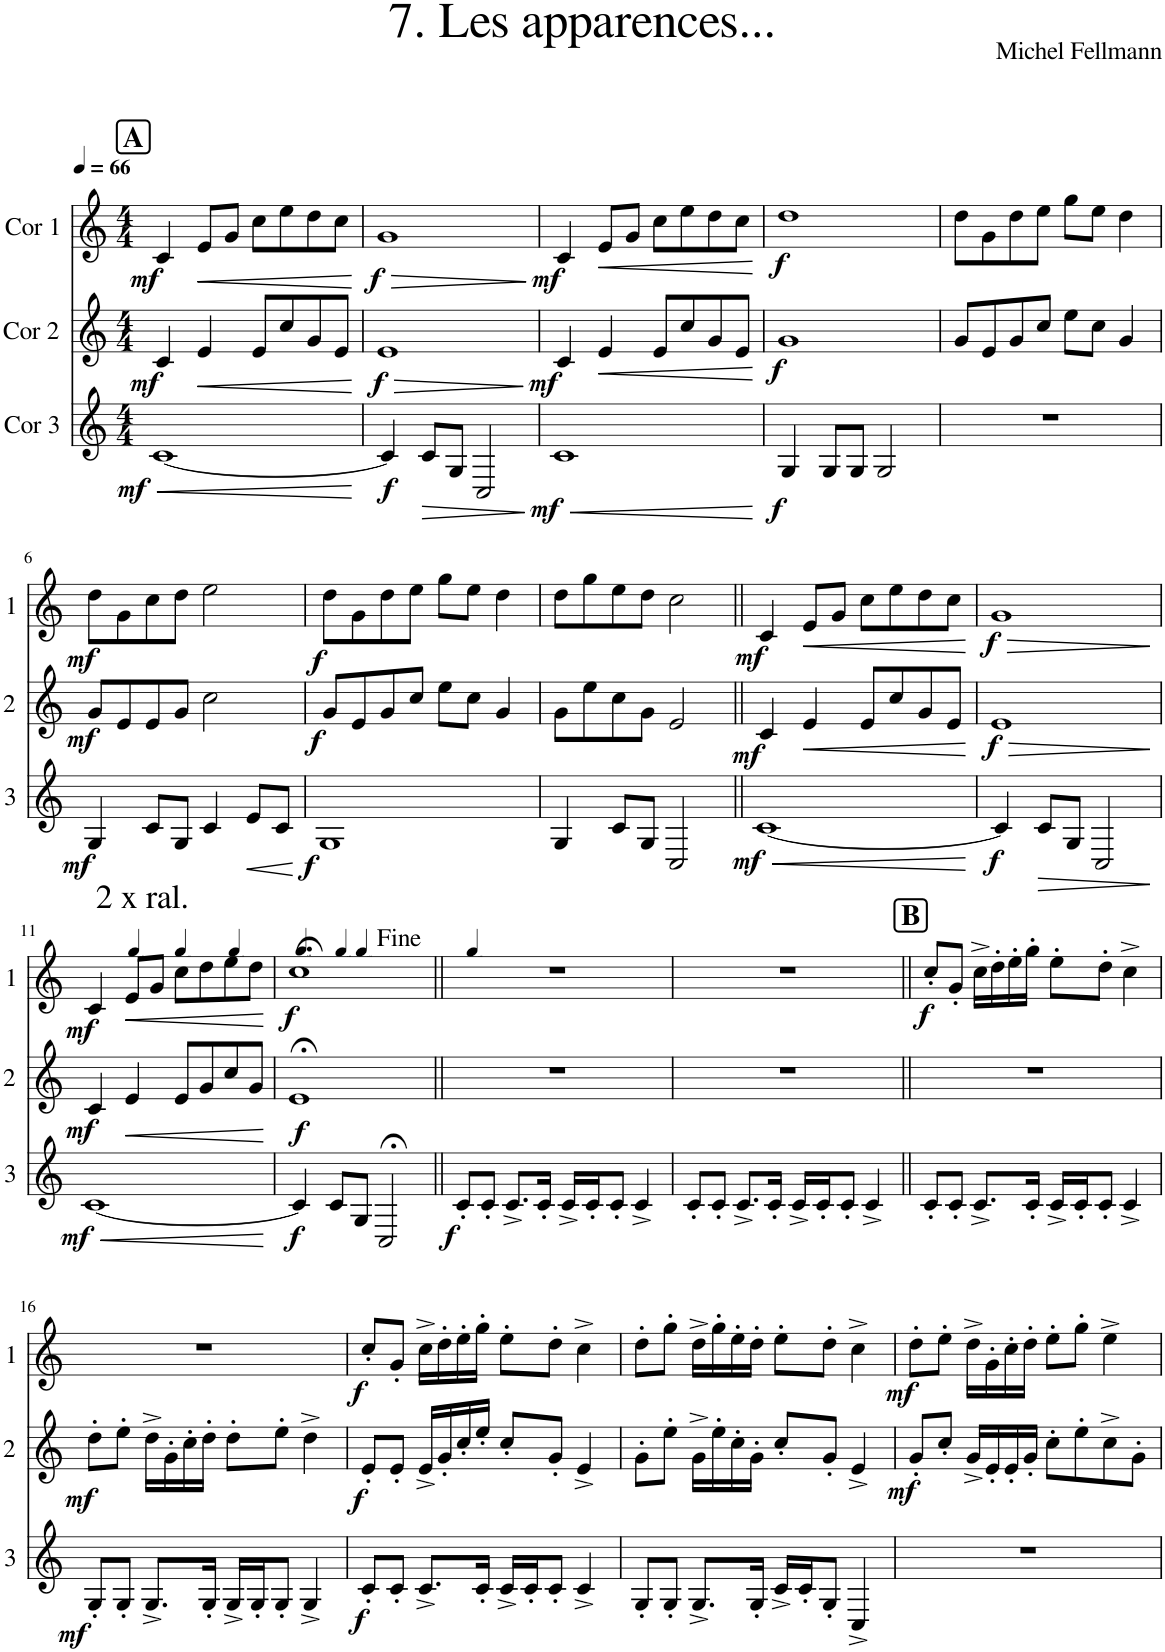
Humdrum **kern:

**kern	**dynam	**kern	**dynam	**kern	**dynam
*part3	*part3	*part2	*part2	*part1	*part1
*staff3	*staff3	*staff2	*staff2	*staff1	*staff1
*I"Cor 3	*	*I"Cor 2	*	*I"Cor 1	*
*clefG2	*	*clefG2	*	*clefG2	*
*Trd4c7	*	*Trd4c7	*	*Trd4c7	*
*k[]	*	*k[]	*	*k[]	*
*M4/4	*	*M4/4	*	*M4/4	*
*MM66	*	*MM66	*	*MM66	*
!!LO:REH:place=s1:a:B:cj:fs=14:t=A
=1	=1	=1	=1	=1	=1
!	!LO:HP:b	!	!	!	!
!	!LO:DY:n=1:b	!	!LO:DY:b	!	!LO:DY:b
[1c	< mf	4c/	mf	4c/	mf
!	!	!	!LO:HP:b	!	!LO:HP:b
.	.	4e/	<	8e/L	<
.	.	.	.	8g/J	.
.	.	8e/L	.	8cc\L	.
.	.	8cc/	.	8ee\	.
.	.	8g/	.	8dd\	.
.	.	8e/J	.	8cc\J	.
.	[	.	[	.	[
=2	=2	=2	=2	=2	=2
!	!LO:DY:b	!	!LO:HP:b	!	!LO:HP:b
!	!	!	!LO:DY:n=1:b	!	!LO:DY:n=1:b
4c/]	f	1e	> f	1g	> f
!	!LO:HP:b	!	!	!	!
8c/L	>	.	.	.	.
8G/J	.	.	.	.	.
2C/	.	.	.	.	.
.	]	.	]	.	]
=3	=3	=3	=3	=3	=3
!	!LO:HP:b	!	!	!	!
!	!LO:DY:n=1:b	!	!LO:DY:b	!	!LO:DY:b
1c	< mf	4c/	mf	4c/	mf
!	!	!	!LO:HP:b	!	!LO:HP:b
.	.	4e/	<	8e/L	<
.	.	.	.	8g/J	.
.	.	8e/L	.	8cc\L	.
.	.	8cc/	.	8ee\	.
.	.	8g/	.	8dd\	.
.	.	8e/J	.	8cc\J	.
.	[	.	[	.	[
=4	=4	=4	=4	=4	=4
!	!LO:DY:b	!	!LO:DY:b	!	!LO:DY:b
4G/	f	1g	f	1dd	f
8G/L	.	.	.	.	.
8G/J	.	.	.	.	.
2G/	.	.	.	.	.
=5	=5	=5	=5	=5	=5
1r	.	8g/L	.	8dd\L	.
.	.	8e/	.	8g\	.
.	.	8g/	.	8dd\	.
.	.	8cc/J	.	8ee\J	.
.	.	8ee\L	.	8gg\L	.
.	.	8cc\J	.	8ee\J	.
.	.	4g/	.	4dd\	.
!!LO:LB:g=z
=6	=6	=6	=6	=6	=6
!	!LO:DY:b	!	!LO:DY:b	!	!LO:DY:b
4G/	mf	8g/L	mf	8dd\L	mf
.	.	8e/	.	8g\	.
8c/L	.	8e/	.	8cc\	.
8G/J	.	8g/J	.	8dd\J	.
4c/	.	2cc\	.	2ee\	.
!	!LO:HP:b	!	!	!	!
8e/L	<	.	.	.	.
8c/J	.	.	.	.	.
.	[	.	.	.	.
=7	=7	=7	=7	=7	=7
!	!LO:DY:b	!	!LO:DY:b	!	!LO:DY:b
1G	f	8g/L	f	8dd\L	f
.	.	8e/	.	8g\	.
.	.	8g/	.	8dd\	.
.	.	8cc/J	.	8ee\J	.
.	.	8ee\L	.	8gg\L	.
.	.	8cc\J	.	8ee\J	.
.	.	4g/	.	4dd\	.
=8	=8	=8	=8	=8	=8
4G/	.	8g\L	.	8dd\L	.
.	.	8ee\	.	8gg\	.
8c/L	.	8cc\	.	8ee\	.
8G/J	.	8g\J	.	8dd\J	.
2C/	.	2e/	.	2cc\	.
=9||	=9||	=9||	=9||	=9||	=9||
!	!LO:HP:b	!	!	!	!
!	!LO:DY:n=1:b	!	!LO:DY:b	!	!LO:DY:b
[1c	< mf	4c/	mf	4c/	mf
!	!	!	!LO:HP:b	!	!LO:HP:b
.	.	4e/	<	8e/L	<
.	.	.	.	8g/J	.
.	.	8e/L	.	8cc\L	.
.	.	8cc/	.	8ee\	.
.	.	8g/	.	8dd\	.
.	.	8e/J	.	8cc\J	.
.	[	.	[	.	[
=10	=10	=10	=10	=10	=10
!	!LO:DY:b	!	!LO:HP:b	!	!LO:HP:b
!	!	!	!LO:DY:n=1:b	!	!LO:DY:n=1:b
4c/]	f	1e	> f	1g	> f
!	!LO:HP:b	!	!	!	!
8c/L	>	.	.	.	.
8G/J	.	.	.	.	.
2C/	.	.	.	.	.
.	]	.	]	.	]
!!LO:LB:g=z
=11	=11	=11	=11	=11	=11
!	!	!	!	!LO:TX:a:t=2 x ral.	!
!	!LO:HP:b	!	!	!	!
!	!LO:DY:n=1:b	!	!LO:DY:b	!	!LO:DY:b
[1c	< mf	4c/	mf	4c/	mf
*	*	*	*	*MM58	*
!	!	!	!LO:HP:b	!	!LO:HP:b
.	.	4e/	<	8e/L	<
.	.	.	.	8g/J	.
*	*	*	*	*MM55	*
.	.	8e/L	.	8cc\L	.
.	.	8g/	.	8dd\	.
*	*	*	*	*MM51	*
.	.	8cc/	.	8ee\	.
.	.	8g/J	.	8dd\J	.
.	[	.	[	.	[
=12	=12	=12	=12	=12	=12
*	*	*	*	*MM48	*
!	!LO:DY:b	!	!LO:DY:b	!	!LO:DY:b
*	*	*	*	*^	*
*	*	*	*	*	*^	*
4c/]	f	1e;<	f	1cc;<	4ryy	4.ryy	f
*	*	*	*	*MM42	*	*	*
8c/L	.	.	.	.	2.ryy	.	.
*	*	*	*	*MM34	*	*	*
8G/J	.	.	.	.	.	2ryy	.
2C;</	.	.	.	.	.	.	.
.	.	.	.	.	.	8ryy	.
*	*	*	*	*v	*v	*v	*
=13||	=13||	=13||	=13||	=13||	=13||
*	*	*	*	*MM60	*
*	*	*	*	*^	*
*	*	*	*	*	*^	*
!	!LO:DY:b	!	!	!	!	!	!
*	*	*	*	*v	*v	*v	*
8c'/L	f	1r	.	1r	.
8c'/J	.	.	.	.	.
8.c^/L	.	.	.	.	.
16c'/Jk	.	.	.	.	.
16c^/LL	.	.	.	.	.
16c'/J	.	.	.	.	.
8c'/J	.	.	.	.	.
4c^/	.	.	.	.	.
=14	=14	=14	=14	=14	=14
8c'/L	.	1r	.	1r	.
8c'/J	.	.	.	.	.
8.c^/L	.	.	.	.	.
16c'/Jk	.	.	.	.	.
16c^/LL	.	.	.	.	.
16c'/J	.	.	.	.	.
8c'/J	.	.	.	.	.
4c^/	.	.	.	.	.
!!LO:REH:place=s1:a:B:cj:fs=14:t=B
=15||	=15||	=15||	=15||	=15||	=15||
!	!	!	!	!	!LO:DY:b
8c'/L	.	1r	.	8cc'/L	f
8c'/J	.	.	.	8g'/J	.
8.c^/L	.	.	.	16cc^\LL	.
.	.	.	.	16dd'\	.
.	.	.	.	16ee'\	.
16c'/Jk	.	.	.	16gg'\JJ	.
16c^/LL	.	.	.	8ee'\L	.
16c'/J	.	.	.	.	.
8c'/J	.	.	.	8dd'\J	.
4c^/	.	.	.	4cc^\	.
!!LO:LB:g=z
=16	=16	=16	=16	=16	=16
!	!LO:DY:b	!	!LO:DY:b	!	!
8G'/L	mf	8dd'\L	mf	1r	.
8G'/J	.	8ee'\J	.	.	.
8.G^/L	.	16dd^\LL	.	.	.
.	.	16g'\	.	.	.
.	.	16cc'\	.	.	.
16G'/Jk	.	16dd'\JJ	.	.	.
16G^/LL	.	8dd'\L	.	.	.
16G'/J	.	.	.	.	.
8G'/J	.	8ee'\J	.	.	.
4G^/	.	4dd^\	.	.	.
=17	=17	=17	=17	=17	=17
!	!LO:DY:b	!	!LO:DY:b	!	!LO:DY:b
8c'/L	f	8e'/L	f	8cc'/L	f
8c'/J	.	8e'/J	.	8g'/J	.
8.c^/L	.	16e^/LL	.	16cc^\LL	.
.	.	16g'/	.	16dd'\	.
.	.	16cc'/	.	16ee'\	.
16c'/Jk	.	16ee'/JJ	.	16gg'\JJ	.
16c^/LL	.	8cc'/L	.	8ee'\L	.
16c'/J	.	.	.	.	.
8c'/J	.	8g'/J	.	8dd'\J	.
4c^/	.	4e^/	.	4cc^\	.
=18	=18	=18	=18	=18	=18
8G'/L	.	8g'\L	.	8dd'\L	.
8G'/J	.	8ee'\J	.	8gg'\J	.
8.G^/L	.	16g^\LL	.	16dd^\LL	.
.	.	16ee'\	.	16gg'\	.
.	.	16cc'\	.	16ee'\	.
16G'/Jk	.	16g'\JJ	.	16dd'\JJ	.
16c^/LL	.	8cc'/L	.	8ee'\L	.
16c'/J	.	.	.	.	.
8G'/J	.	8g'/J	.	8dd'\J	.
4C^/	.	4e^/	.	4cc^\	.
=19	=19	=19	=19	=19	=19
!	!	!	!LO:DY:b	!	!LO:DY:b
1r	.	8g'/L	mf	8dd'\L	mf
.	.	8cc'/J	.	8ee'\J	.
.	.	16g^/LL	.	16dd^\LL	.
.	.	16e'/	.	16g'\	.
.	.	16e'/	.	16cc'\	.
.	.	16g'/JJ	.	16dd'\JJ	.
.	.	8cc'\L	.	8ee'\L	.
.	.	8ee'\	.	8gg'\J	.
.	.	8cc^\	.	4ee^\	.
.	.	8g'\J	.	.	.
=	=	=	=	=	=
*-	*-	*-	*-	*-	*-
